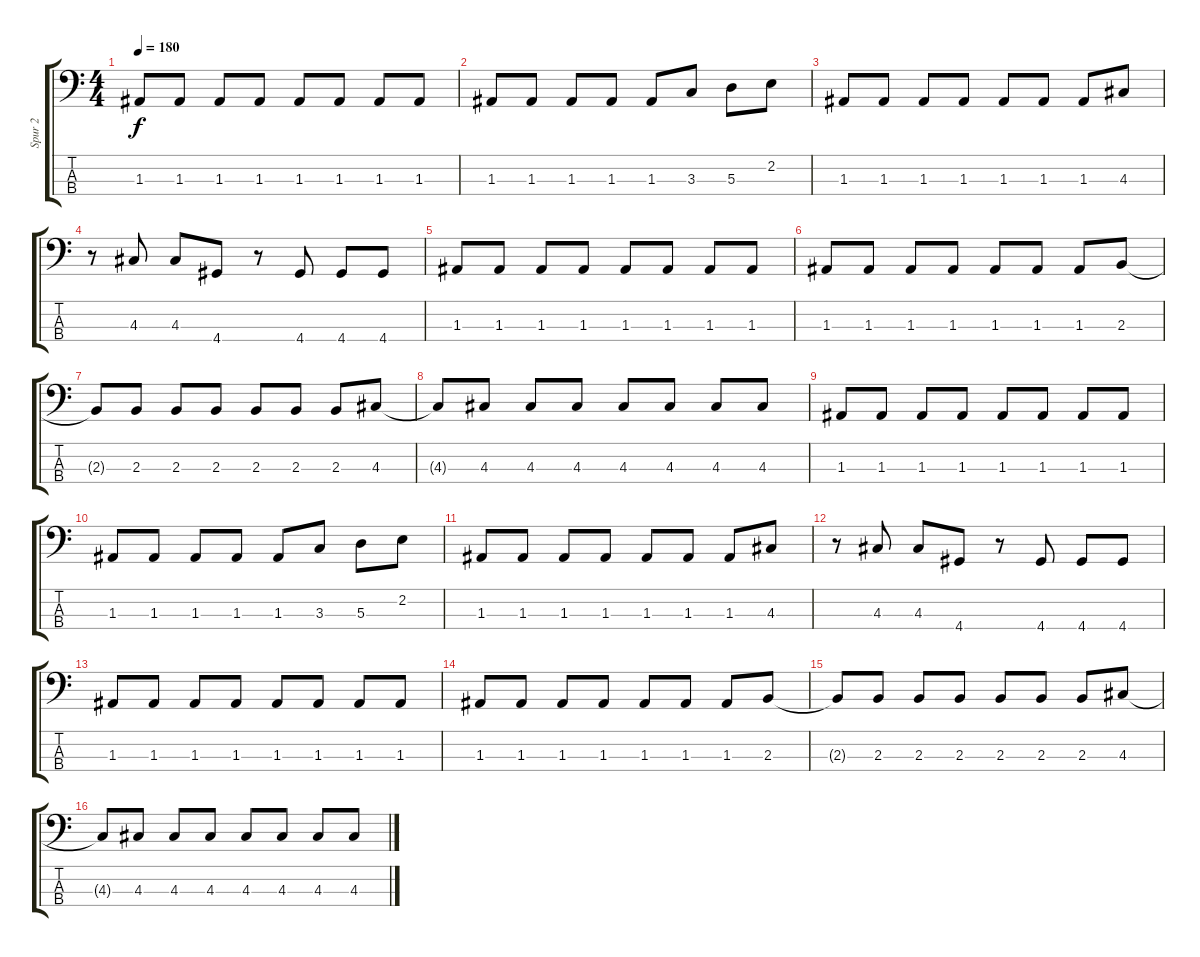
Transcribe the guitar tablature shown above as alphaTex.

\track ("Spur 2" "Spur 2") {instrument electricbassfinger}
\staff {score tabs}
\tuning (G2 D2 A1 E1) {hide}
\ts (4 4)
\tempo 180
\clef f4
\ks c
1.3.8{dy f} 1.3.8 1.3.8 1.3.8 1.3.8 1.3.8 1.3.8 1.3.8 |
1.3.8 1.3.8 1.3.8 1.3.8 1.3.8 3.3.8 5.3.8 2.2.8 |
1.3.8 1.3.8 1.3.8 1.3.8 1.3.8 1.3.8 1.3.8 4.3.8 |
r.8 4.3.8 4.3.8 4.4.8 r.8 4.4.8 4.4.8 4.4.8 |
1.3.8 1.3.8 1.3.8 1.3.8 1.3.8 1.3.8 1.3.8 1.3.8 |
1.3.8 1.3.8 1.3.8 1.3.8 1.3.8 1.3.8 1.3.8 2.3.8 |
2.3{t}.8 2.3.8 2.3.8 2.3.8 2.3.8 2.3.8 2.3.8 4.3.8 |
4.3{t}.8 4.3.8 4.3.8 4.3.8 4.3.8 4.3.8 4.3.8 4.3.8 |
1.3.8 1.3.8 1.3.8 1.3.8 1.3.8 1.3.8 1.3.8 1.3.8 |
1.3.8 1.3.8 1.3.8 1.3.8 1.3.8 3.3.8 5.3.8 2.2.8 |
1.3.8 1.3.8 1.3.8 1.3.8 1.3.8 1.3.8 1.3.8 4.3.8 |
r.8 4.3.8 4.3.8 4.4.8 r.8 4.4.8 4.4.8 4.4.8 |
1.3.8 1.3.8 1.3.8 1.3.8 1.3.8 1.3.8 1.3.8 1.3.8 |
1.3.8 1.3.8 1.3.8 1.3.8 1.3.8 1.3.8 1.3.8 2.3.8 |
2.3{t}.8 2.3.8 2.3.8 2.3.8 2.3.8 2.3.8 2.3.8 4.3.8 |
4.3{t}.8 4.3.8 4.3.8 4.3.8 4.3.8 4.3.8 4.3.8 4.3.8
